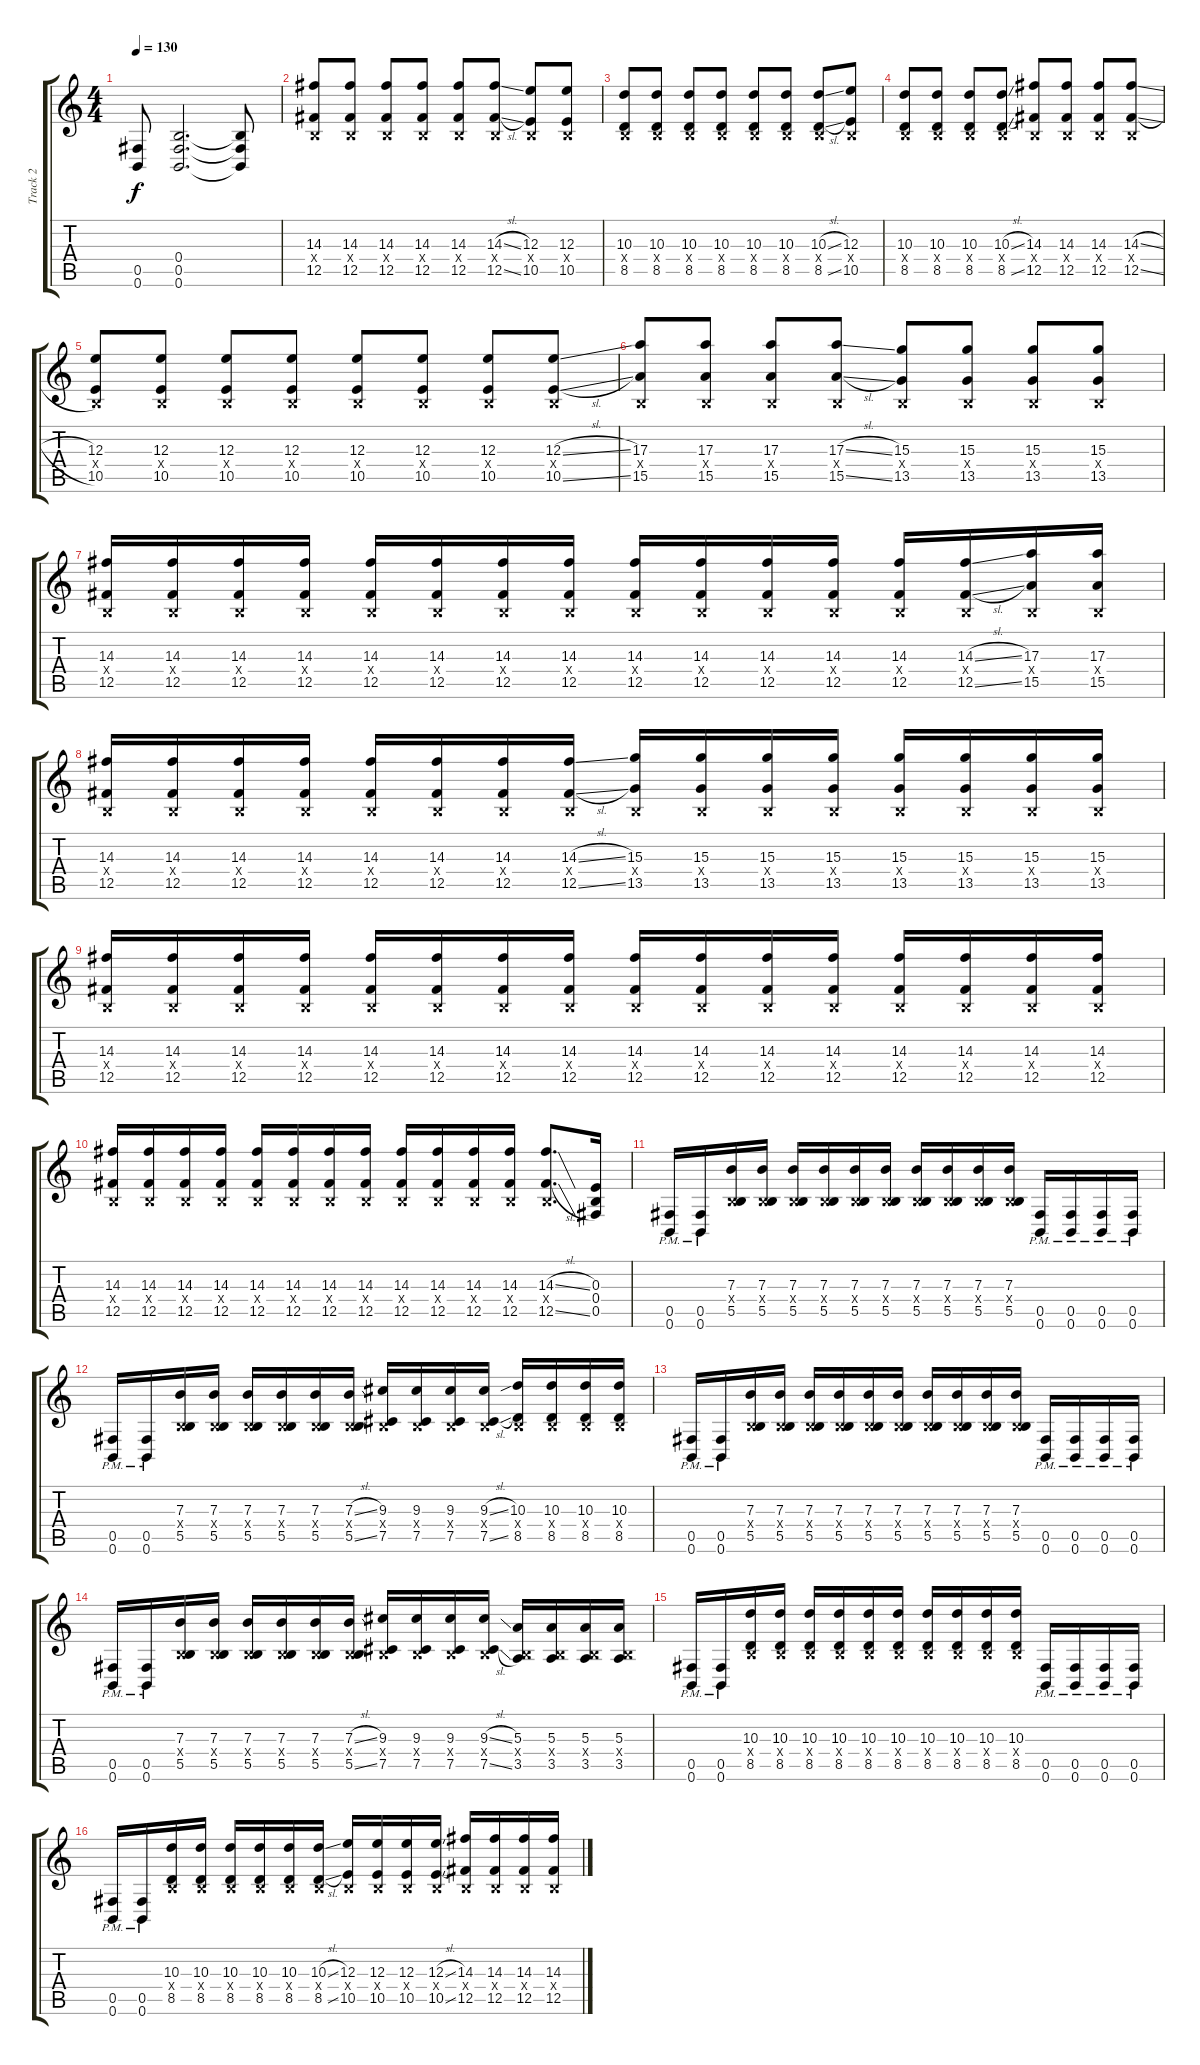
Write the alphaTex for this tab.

\track ("Track 2" "Track 2") {instrument overdrivenguitar}
\staff {score tabs}
\tuning (Db4 Ab3 E3 B2 Gb2 B1) {hide}
\ts (4 4)
\tempo 130
\clef g2
\ks c
(0.5 0.6).8{dy f} (0.4 0.5 0.6).2{d} (0.4{t} 0.5{t} 0.6{t}).8 |
(14.3 0.4{x} 12.5).8 (14.3 0.4{x} 12.5).8 (14.3 0.4{x} 12.5).8 (14.3 0.4{x} 12.5).8 (14.3 0.4{x} 12.5).8 (14.3{sl} 0.4{x} 12.5{sl}).8 (12.3 0.4{x} 10.5).8 (12.3 0.4{x} 10.5).8 |
(10.3 0.4{x} 8.5).8 (10.3 0.4{x} 8.5).8 (10.3 0.4{x} 8.5).8 (10.3 0.4{x} 8.5).8 (10.3 0.4{x} 8.5).8 (10.3 0.4{x} 8.5).8 (10.3{sl} 0.4{x} 8.5{sl}).8 (12.3 0.4{x} 10.5).8 |
(10.3 0.4{x} 8.5).8 (10.3 0.4{x} 8.5).8 (10.3 0.4{x} 8.5).8 (10.3{sl} 0.4{x} 8.5{sl}).8 (14.3 0.4{x} 12.5).8 (14.3 0.4{x} 12.5).8 (14.3 0.4{x} 12.5).8 (14.3{sl} 0.4{x} 12.5{sl}).8 |
(12.3 0.4{x} 10.5).8 (12.3 0.4{x} 10.5).8 (12.3 0.4{x} 10.5).8 (12.3 0.4{x} 10.5).8 (12.3 0.4{x} 10.5).8 (12.3 0.4{x} 10.5).8 (12.3 0.4{x} 10.5).8 (12.3{sl} 0.4{x} 10.5{sl}).8 |
(17.3 0.4{x} 15.5).8 (17.3 0.4{x} 15.5).8 (17.3 0.4{x} 15.5).8 (17.3{sl} 0.4{x} 15.5{sl}).8 (15.3 0.4{x} 13.5).8 (15.3 0.4{x} 13.5).8 (15.3 0.4{x} 13.5).8 (15.3 0.4{x} 13.5).8 |
(14.3 0.4{x} 12.5).16 (14.3 0.4{x} 12.5).16 (14.3 0.4{x} 12.5).16 (14.3 0.4{x} 12.5).16 (14.3 0.4{x} 12.5).16 (14.3 0.4{x} 12.5).16 (14.3 0.4{x} 12.5).16 (14.3 0.4{x} 12.5).16 (14.3 0.4{x} 12.5).16 (14.3 0.4{x} 12.5).16 (14.3 0.4{x} 12.5).16 (14.3 0.4{x} 12.5).16 (14.3 0.4{x} 12.5).16 (14.3{sl} 0.4{x} 12.5{sl}).16 (17.3 0.4{x} 15.5).16 (17.3 0.4{x} 15.5).16 |
(14.3 0.4{x} 12.5).16 (14.3 0.4{x} 12.5).16 (14.3 0.4{x} 12.5).16 (14.3 0.4{x} 12.5).16 (14.3 0.4{x} 12.5).16 (14.3 0.4{x} 12.5).16 (14.3 0.4{x} 12.5).16 (14.3{sl} 0.4{x} 12.5{sl}).16 (15.3 0.4{x} 13.5).16 (15.3 0.4{x} 13.5).16 (15.3 0.4{x} 13.5).16 (15.3 0.4{x} 13.5).16 (15.3 0.4{x} 13.5).16 (15.3 0.4{x} 13.5).16 (15.3 0.4{x} 13.5).16 (15.3 0.4{x} 13.5).16 |
(14.3 0.4{x} 12.5).16 (14.3 0.4{x} 12.5).16 (14.3 0.4{x} 12.5).16 (14.3 0.4{x} 12.5).16 (14.3 0.4{x} 12.5).16 (14.3 0.4{x} 12.5).16 (14.3 0.4{x} 12.5).16 (14.3 0.4{x} 12.5).16 (14.3 0.4{x} 12.5).16 (14.3 0.4{x} 12.5).16 (14.3 0.4{x} 12.5).16 (14.3 0.4{x} 12.5).16 (14.3 0.4{x} 12.5).16 (14.3 0.4{x} 12.5).16 (14.3 0.4{x} 12.5).16 (14.3 0.4{x} 12.5).16 |
(14.3 0.4{x} 12.5).16 (14.3 0.4{x} 12.5).16 (14.3 0.4{x} 12.5).16 (14.3 0.4{x} 12.5).16 (14.3 0.4{x} 12.5).16 (14.3 0.4{x} 12.5).16 (14.3 0.4{x} 12.5).16 (14.3 0.4{x} 12.5).16 (14.3 0.4{x} 12.5).16 (14.3 0.4{x} 12.5).16 (14.3 0.4{x} 12.5).16 (14.3 0.4{x} 12.5).16 (14.3{sl} 0.4{x} 12.5{sl}).8{d} (0.3 0.4 0.5).16 |
(0.5{pm} 0.6{pm}).16 (0.5{pm} 0.6{pm}).16 (7.3 0.4{x} 5.5).16 (7.3 0.4{x} 5.5).16 (7.3 0.4{x} 5.5).16 (7.3 0.4{x} 5.5).16 (7.3 0.4{x} 5.5).16 (7.3 0.4{x} 5.5).16 (7.3 0.4{x} 5.5).16 (7.3 0.4{x} 5.5).16 (7.3 0.4{x} 5.5).16 (7.3 0.4{x} 5.5).16 (0.5{pm} 0.6{pm}).16 (0.5{pm} 0.6{pm}).16 (0.5{pm} 0.6{pm}).16 (0.5{pm} 0.6{pm}).16 |
(0.5{pm} 0.6{pm}).16 (0.5{pm} 0.6{pm}).16 (7.3 0.4{x} 5.5).16 (7.3 0.4{x} 5.5).16 (7.3 0.4{x} 5.5).16 (7.3 0.4{x} 5.5).16 (7.3 0.4{x} 5.5).16 (7.3{sl} 0.4{x} 5.5{sl}).16 (9.3 0.4{x} 7.5).16 (9.3 0.4{x} 7.5).16 (9.3 0.4{x} 7.5).16 (9.3{sl} 0.4{x} 7.5{sl}).16 (10.3 0.4{x} 8.5).16 (10.3 0.4{x} 8.5).16 (10.3 0.4{x} 8.5).16 (10.3 0.4{x} 8.5).16 |
(0.5{pm} 0.6{pm}).16 (0.5{pm} 0.6{pm}).16 (7.3 0.4{x} 5.5).16 (7.3 0.4{x} 5.5).16 (7.3 0.4{x} 5.5).16 (7.3 0.4{x} 5.5).16 (7.3 0.4{x} 5.5).16 (7.3 0.4{x} 5.5).16 (7.3 0.4{x} 5.5).16 (7.3 0.4{x} 5.5).16 (7.3 0.4{x} 5.5).16 (7.3 0.4{x} 5.5).16 (0.5{pm} 0.6{pm}).16 (0.5{pm} 0.6{pm}).16 (0.5{pm} 0.6{pm}).16 (0.5{pm} 0.6{pm}).16 |
(0.5{pm} 0.6{pm}).16 (0.5{pm} 0.6{pm}).16 (7.3 0.4{x} 5.5).16 (7.3 0.4{x} 5.5).16 (7.3 0.4{x} 5.5).16 (7.3 0.4{x} 5.5).16 (7.3 0.4{x} 5.5).16 (7.3{sl} 0.4{x} 5.5{sl}).16 (9.3 0.4{x} 7.5).16 (9.3 0.4{x} 7.5).16 (9.3 0.4{x} 7.5).16 (9.3{sl} 0.4{x} 7.5{sl}).16 (5.3 0.4{x} 3.5).16 (5.3 0.4{x} 3.5).16 (5.3 0.4{x} 3.5).16 (5.3 0.4{x} 3.5).16 |
(0.5{pm} 0.6{pm}).16 (0.5{pm} 0.6{pm}).16 (10.3 0.4{x} 8.5).16 (10.3 0.4{x} 8.5).16 (10.3 0.4{x} 8.5).16 (10.3 0.4{x} 8.5).16 (10.3 0.4{x} 8.5).16 (10.3 0.4{x} 8.5).16 (10.3 0.4{x} 8.5).16 (10.3 0.4{x} 8.5).16 (10.3 0.4{x} 8.5).16 (10.3 0.4{x} 8.5).16 (0.5{pm} 0.6{pm}).16 (0.5{pm} 0.6{pm}).16 (0.5{pm} 0.6{pm}).16 (0.5{pm} 0.6{pm}).16 |
(0.5{pm} 0.6{pm}).16 (0.5{pm} 0.6{pm}).16 (10.3 0.4{x} 8.5).16 (10.3 0.4{x} 8.5).16 (10.3 0.4{x} 8.5).16 (10.3 0.4{x} 8.5).16 (10.3 0.4{x} 8.5).16 (10.3{sl} 0.4{x} 8.5{sl}).16 (12.3 0.4{x} 10.5).16 (12.3 0.4{x} 10.5).16 (12.3 0.4{x} 10.5).16 (12.3{sl} 0.4{x} 10.5{sl}).16 (14.3 0.4{x} 12.5).16 (14.3 0.4{x} 12.5).16 (14.3 0.4{x} 12.5).16 (14.3 0.4{x} 12.5).16
